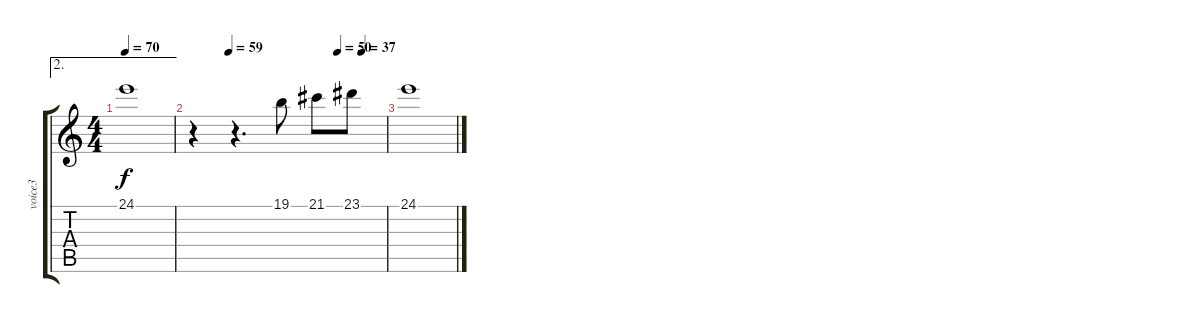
\track ("voice3 " "voice3 ") {instrument synthstrings1}
\staff {score tabs}
\tuning (E4 B3 G3 D3 A2 E2) {hide}
\ae 2
\ts (4 4)
\tempo 70
\clef g2
\ks c
24.1.1{dy f} |
\tempo (59 0.1875)
\tempo (50 0.75)
\tempo (37 0.875)
r.4 r.4{d} 19.1.8 21.1.8 23.1.8 |
24.1.1{volume 4}
